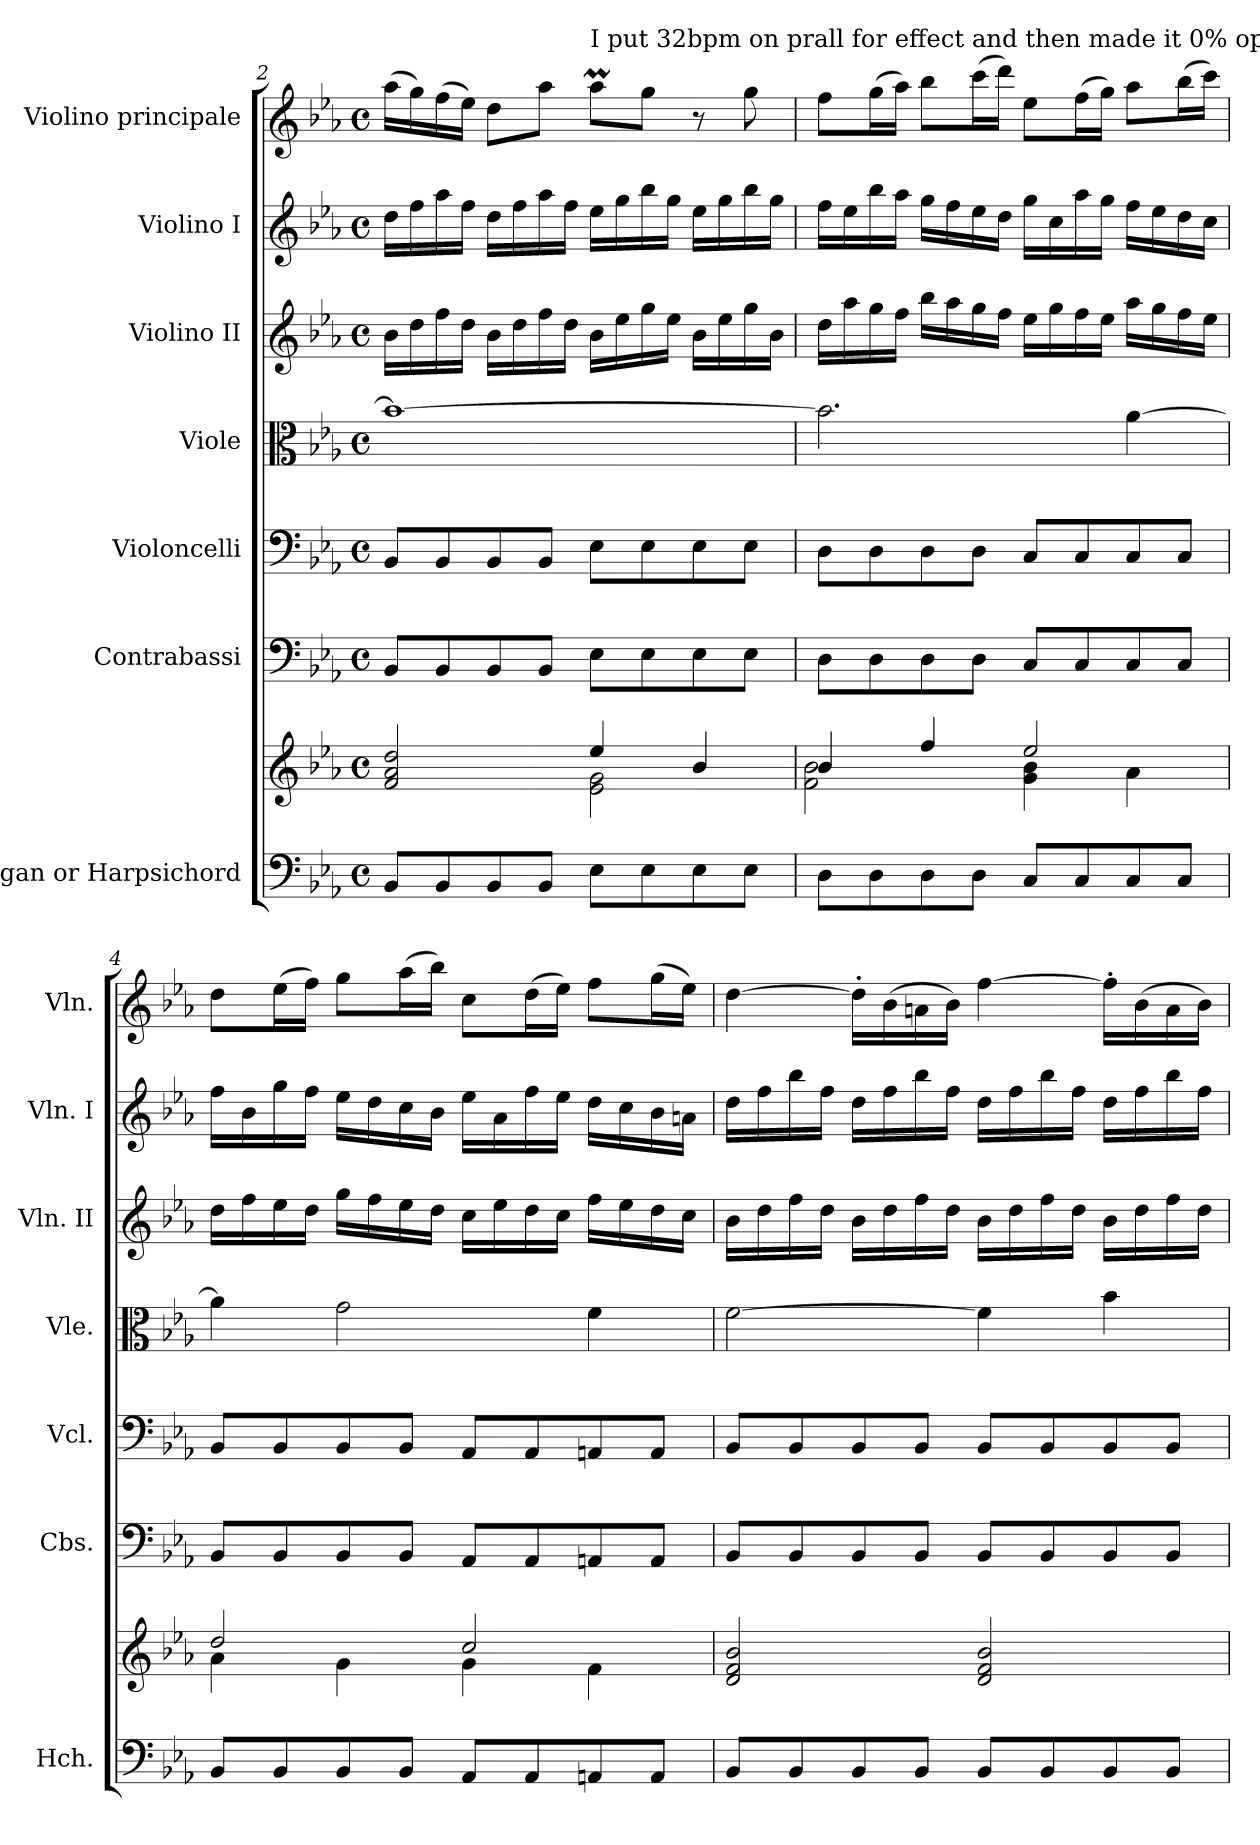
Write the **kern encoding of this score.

**kern	**kern	**kern	**kern	**kern	**kern	**kern	**kern
*part7	*part7	*part6	*part5	*part4	*part3	*part2	*part1
*staff8	*staff7	*staff6	*staff5	*staff4	*staff3	*staff2	*staff1
*I"Organ or Harpsichord	*	*I"Contrabassi	*I"Violoncelli	*I"Viole	*I"Violino II	*I"Violino I	*I"Violino principale
*I'Hch.	*	*I'Cbs.	*I'Vcl.	*I'Vle.	*I'Vln. II	*I'Vln. I	*I'Vln.
*clefF4	*clefG2	*clefF4	*clefF4	*clefC3	*clefG2	*clefG2	*clefG2
*	*	*ITrd7c12	*	*	*	*	*
*k[b-e-a-]	*k[b-e-a-]	*k[b-e-a-]	*k[b-e-a-]	*k[b-e-a-]	*k[b-e-a-]	*k[b-e-a-]	*k[b-e-a-]
*M4/4	*M4/4	*M4/4	*M4/4	*M4/4	*M4/4	*M4/4	*M4/4
*met(c)	*met(c)	*met(c)	*met(c)	*met(c)	*met(c)	*met(c)	*met(c)
=2	=2	=2	=2	=2	=2	=2	=2
*	*^	*	*	*	*	*	*
8BB-/L	2f/ 2a-/ 2dd/	2ryy	8BBB-/L	8BB-/L	1b-_	16b-\LL	16dd\LL	(>16aa-\LL
.	.	.	.	.	.	16dd\	16ff\	16gg\)
8BB-/	.	.	8BBB-/	8BB-/	.	16ff\	16aa-\	(>16ff\
.	.	.	.	.	.	16dd\JJ	16ff\JJ	16ee-\JJ)
8BB-/	.	.	8BBB-/	8BB-/	.	16b-\LL	16dd\LL	8dd\L
.	.	.	.	.	.	16dd\	16ff\	.
8BB-/J	.	.	8BBB-/J	8BB-/J	.	16ff\	16aa-\	8aa-\J
.	.	.	.	.	.	16dd\JJ	16ff\JJ	.
*	*	*	*	*	*	*	*	*MM32
!	!	!	!	!	!	!	!	!LO:TX:a:t=I put 32bpm on prall for effect and then made it 0% opaque
8E-\L	4ee-/	2e-\ 2g\	8EE-\L	8E-\L	.	16b-\LL	16ee-\LL	8aa-M\L
.	.	.	.	.	.	16ee-\	16gg\	.
*	*	*	*	*	*	*	*	*MM36
8E-\	.	.	8EE-\	8E-\	.	16gg\	16bb-\	8gg\J
.	.	.	.	.	.	16ee-\JJ	16gg\JJ	.
8E-\	4b-/	.	8EE-\	8E-\	.	16b-\LL	16ee-\LL	8r
.	.	.	.	.	.	16ee-\	16gg\	.
8E-\J	.	.	8EE-\J	8E-\J	.	16gg\	16bb-\	8gg\
.	.	.	.	.	.	16b-\JJ	16gg\JJ	.
=3	=3	=3	=3	=3	=3	=3	=3	=3
8D\L	4b-/	2f\ 2b-\	8DD\L	8D\L	2.b-\]	16dd\LL	16ff\LL	8ff\L
.	.	.	.	.	.	16aa-\	16ee-\	.
8D\	.	.	8DD\	8D\	.	16gg\	16bb-\	(>16gg\L
.	.	.	.	.	.	16ff\JJ	16aa-\JJ	16aa-\JJ)
8D\	4ff/	.	8DD\	8D\	.	16bb-\LL	16gg\LL	8bb-\L
.	.	.	.	.	.	16aa-\	16ff\	.
8D\J	.	.	8DD\J	8D\J	.	16gg\	16ee-\	(>16ccc\L
.	.	.	.	.	.	16ff\JJ	16dd\JJ	16ddd\JJ)
8C/L	2ee-/	4g\ 4b-\	8CC/L	8C/L	.	16ee-\LL	16gg\LL	8ee-\L
.	.	.	.	.	.	16gg\	16cc\	.
8C/	.	.	8CC/	8C/	.	16ff\	16aa-\	(>16ff\L
.	.	.	.	.	.	16ee-\JJ	16gg\JJ	16gg\JJ)
8C/	.	4a-\	8CC/	8C/	[4a-\	16aa-\LL	16ff\LL	8aa-\L
.	.	.	.	.	.	16gg\	16ee-\	.
8C/J	.	.	8CC/J	8C/J	.	16ff\	16dd\	(>16bb-\L
.	.	.	.	.	.	16ee-\JJ	16cc\JJ	16ccc\JJ)
!!LO:PB:g=z
=4	=4	=4	=4	=4	=4	=4	=4	=4
8BB-/L	2dd/	4a-\	8BBB-/L	8BB-/L	4a-\]	16dd\LL	16ff\LL	8dd\L
.	.	.	.	.	.	16ff\	16b-\	.
8BB-/	.	.	8BBB-/	8BB-/	.	16ee-\	16gg\	(>16ee-\L
.	.	.	.	.	.	16dd\JJ	16ff\JJ	16ff\JJ)
8BB-/	.	4g\	8BBB-/	8BB-/	2g\	16gg\LL	16ee-\LL	8gg\L
.	.	.	.	.	.	16ff\	16dd\	.
8BB-/J	.	.	8BBB-/J	8BB-/J	.	16ee-\	16cc\	(>16aa-\L
.	.	.	.	.	.	16dd\JJ	16b-\JJ	16bb-\JJ)
8AA-/L	2cc/	4g\	8AAA-/L	8AA-/L	.	16cc\LL	16ee-\LL	8cc\L
.	.	.	.	.	.	16ee-\	16a-\	.
8AA-/	.	.	8AAA-/	8AA-/	.	16dd\	16ff\	(>16dd\L
.	.	.	.	.	.	16cc\JJ	16ee-\JJ	16ee-\JJ)
8AAn/	.	4f\	8AAAn/	8AAn/	4f\	16ff\LL	16dd\LL	8ff\L
.	.	.	.	.	.	16ee-\	16cc\	.
8AA/J	.	.	8AAA/J	8AA/J	.	16dd\	16b-\	(>16gg\L
.	.	.	.	.	.	16cc\JJ	16an\JJ	16ee-\JJ)
*	*v	*v	*	*	*	*	*	*
=5	=5	=5	=5	=5	=5	=5	=5
8BB-/L	2d/ 2f/ 2b-/	8BBB-/L	8BB-/L	[2f\	16b-\LL	16dd\LL	[4dd\
.	.	.	.	.	16dd\	16ff\	.
8BB-/	.	8BBB-/	8BB-/	.	16ff\	16bb-\	.
.	.	.	.	.	16dd\JJ	16ff\JJ	.
8BB-/	.	8BBB-/	8BB-/	.	16b-\LL	16dd\LL	16dd'\LL]
.	.	.	.	.	16dd\	16ff\	(>16b-\
8BB-/J	.	8BBB-/J	8BB-/J	.	16ff\	16bb-\	16an\
.	.	.	.	.	16dd\JJ	16ff\JJ	16b-\JJ)
8BB-/L	2d/ 2f/ 2b-/	8BBB-/L	8BB-/L	4f\]	16b-\LL	16dd\LL	[4ff\
.	.	.	.	.	16dd\	16ff\	.
8BB-/	.	8BBB-/	8BB-/	.	16ff\	16bb-\	.
.	.	.	.	.	16dd\JJ	16ff\JJ	.
8BB-/	.	8BBB-/	8BB-/	4b-\	16b-\LL	16dd\LL	16ff'\LL]
.	.	.	.	.	16dd\	16ff\	(>16b-\
8BB-/J	.	8BBB-/J	8BB-/J	.	16ff\	16bb-\	16a\
.	.	.	.	.	16dd\JJ	16ff\JJ	16b-\JJ)
=	=	=	=	=	=	=	=
*-	*-	*-	*-	*-	*-	*-	*-
